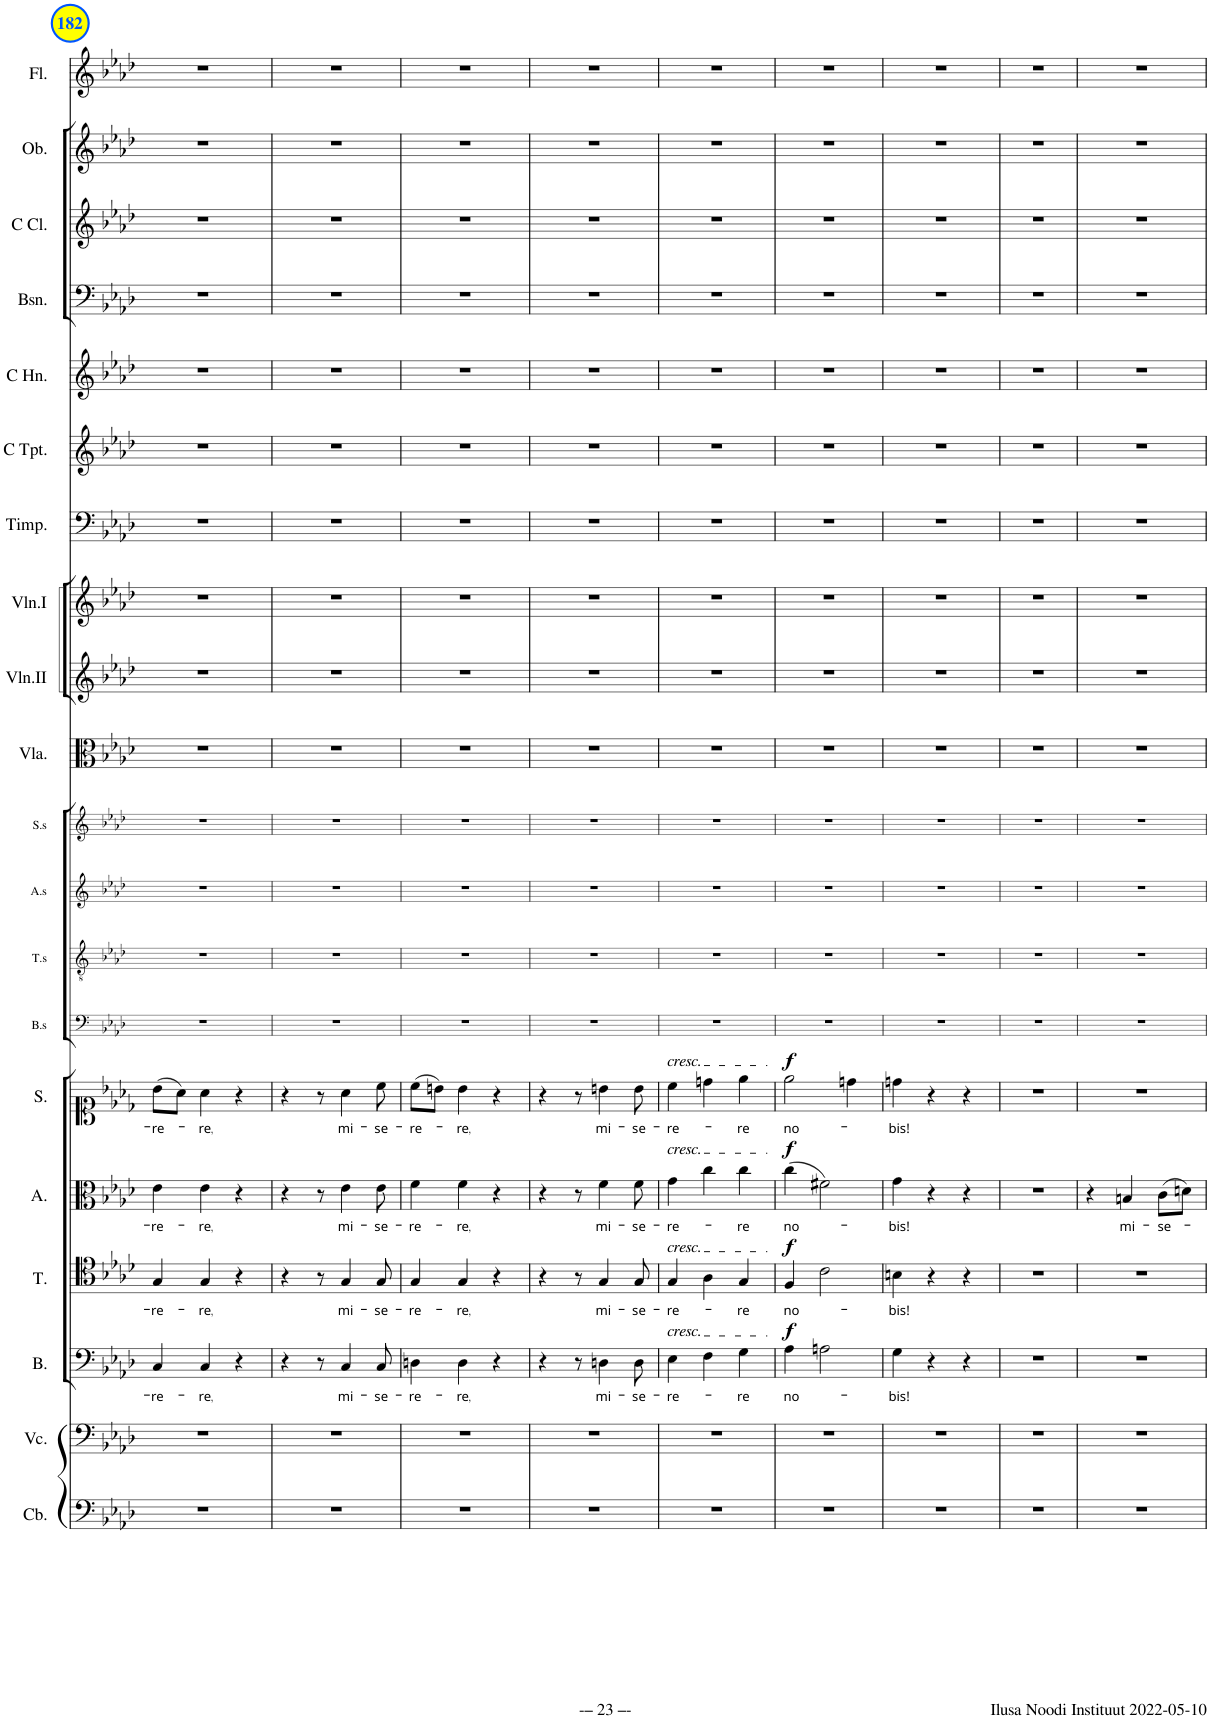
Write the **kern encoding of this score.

**kern	**kern	**kern	**text	**dynam	**kern	**text	**dynam	**kern	**text	**dynam	**kern	**text	**dynam	**kern	**kern	**kern	**kern	**kern	**kern	**kern	**kern	**kern	**kern	**kern	**kern	**kern	**kern
*part20	*part19	*part18	*part18	*part18	*part17	*part17	*part17	*part16	*part16	*part16	*part15	*part15	*part15	*part14	*part13	*part12	*part11	*part10	*part9	*part8	*part7	*part6	*part5	*part4	*part3	*part2	*part1
*staff20	*staff19	*staff18	*staff18	*staff18	*staff17	*staff17	*staff17	*staff16	*staff16	*staff16	*staff15	*staff15	*staff15	*staff14	*staff13	*staff12	*staff11	*staff10	*staff9	*staff8	*staff7	*staff6	*staff5	*staff4	*staff3	*staff2	*staff1
*I"Contrabass	*I"Violoncello	*I"B.	*	*	*I"T.	*	*	*I"A.	*	*	*I"S.	*	*	*I"Bass solo	*I"Tenor solo	*I"Alto solo	*I"Soprano solo	*I"Viola	*I"Violin II	*I"Violin I	*I"Timpani	*I"C Trumpet	*I"Horn in C	*I"Bassoon	*I"C Clarinet	*I"Oboe	*I"Flute
*I'Cb.	*I'Vc.	*I'B.	*	*	*I'T.	*	*	*I'A.	*	*	*I'S.	*	*	*I'B.s	*I'T.s	*I'A.s	*I'S.s	*I'Vla.	*I'Vln.II	*I'Vln.I	*I'Timp.	*I'C Tpt.	*	*I'Bsn.	*I'C Cl.	*I'Ob.	*I'Fl.
!!LO:PB:g=z
*clefF4	*clefF4	*clefF4	*	*	*clefC4	*	*	*clefC3	*	*	*clefC1	*	*	*clefF4	*clefGv2	*clefG2	*clefG2	*clefC3	*clefG2	*clefG2	*clefF4	*clefG2	*clefG2	*clefF4	*clefG2	*clefG2	*clefG2
*Trd7c12	*	*	*	*	*	*	*	*	*	*	*	*	*	*	*	*	*	*	*	*	*	*	*Trd7c12	*	*Trd1c2	*	*
*k[b-e-a-d-]	*k[b-e-a-d-]	*k[b-e-a-d-]	*	*	*k[b-e-a-d-]	*	*	*k[b-e-a-d-]	*	*	*k[b-e-a-d-]	*	*	*k[b-e-a-d-]	*k[b-e-a-d-]	*k[b-e-a-d-]	*k[b-e-a-d-]	*k[b-e-a-d-]	*k[b-e-a-d-]	*k[b-e-a-d-]	*k[b-e-a-d-]	*k[b-e-a-d-]	*k[b-e-a-d-]	*k[b-e-a-d-]	*k[b-e-a-d-]	*k[b-e-a-d-]	*k[b-e-a-d-]
*M3/4	*M3/4	*M3/4	*	*	*M3/4	*	*	*M3/4	*	*	*M3/4	*	*	*M3/4	*M3/4	*M3/4	*M3/4	*M3/4	*M3/4	*M3/4	*M3/4	*M3/4	*M3/4	*M3/4	*M3/4	*M3/4	*M3/4
=182	=182	=182	=182	=182	=182	=182	=182	=182	=182	=182	=182	=182	=182	=182	=182	=182	=182	=182	=182	=182	=182	=182	=182	=182	=182	=182	=182
!	!	!	!LO:LY:b	!	!	!LO:LY:b	!	!	!LO:LY:b	!	!	!LO:LY:b	!	!	!	!	!	!	!	!	!	!	!	!	!	!	!
2.r	2.r	4C/	-re-	.	4G/	-re-	.	4e-\	-re-	.	(8b-\L	-re-	.	2.r	2.r	2.r	2.r	2.r	2.r	2.r	2.r	2.r	2.r	2.r	2.r	2.r	2.r
.	.	.	.	.	.	.	.	.	.	.	8a-\J)	.	.	.	.	.	.	.	.	.	.	.	.	.	.	.	.
!	!	!	!LO:LY:b	!	!	!LO:LY:b	!	!	!LO:LY:b	!	!	!LO:LY:b	!	!	!	!	!	!	!	!	!	!	!	!	!	!	!
.	.	4C/	-re,	.	4G/	-re,	.	4e-\	-re,	.	4a-\	-re,	.	.	.	.	.	.	.	.	.	.	.	.	.	.	.
.	.	4r	.	.	4r	.	.	4r	.	.	4r	.	.	.	.	.	.	.	.	.	.	.	.	.	.	.	.
=183	=183	=183	=183	=183	=183	=183	=183	=183	=183	=183	=183	=183	=183	=183	=183	=183	=183	=183	=183	=183	=183	=183	=183	=183	=183	=183	=183
2.r	2.r	4r	.	.	4r	.	.	4r	.	.	4r	.	.	2.r	2.r	2.r	2.r	2.r	2.r	2.r	2.r	2.r	2.r	2.r	2.r	2.r	2.r
.	.	8r	.	.	8r	.	.	8r	.	.	8r	.	.	.	.	.	.	.	.	.	.	.	.	.	.	.	.
!	!	!	!LO:LY:b	!	!	!LO:LY:b	!	!	!LO:LY:b	!	!	!LO:LY:b	!	!	!	!	!	!	!	!	!	!	!	!	!	!	!
.	.	4C/	mi-	.	4G/	mi-	.	4e-\	mi-	.	4a-\	mi-	.	.	.	.	.	.	.	.	.	.	.	.	.	.	.
!	!	!	!LO:LY:b	!	!	!LO:LY:b	!	!	!LO:LY:b	!	!	!LO:LY:b	!	!	!	!	!	!	!	!	!	!	!	!	!	!	!
.	.	8C/	-se-	.	8G/	-se-	.	8e-\	-se-	.	8cc\	-se-	.	.	.	.	.	.	.	.	.	.	.	.	.	.	.
=184	=184	=184	=184	=184	=184	=184	=184	=184	=184	=184	=184	=184	=184	=184	=184	=184	=184	=184	=184	=184	=184	=184	=184	=184	=184	=184	=184
!	!	!	!LO:LY:b	!	!	!LO:LY:b	!	!	!LO:LY:b	!	!	!LO:LY:b	!	!	!	!	!	!	!	!	!	!	!	!	!	!	!
2.r	2.r	4Dn\	-re-	.	4G/	-re-	.	4f\	-re-	.	(8cc\L	-re-	.	2.r	2.r	2.r	2.r	2.r	2.r	2.r	2.r	2.r	2.r	2.r	2.r	2.r	2.r
.	.	.	.	.	.	.	.	.	.	.	8bn\J)	.	.	.	.	.	.	.	.	.	.	.	.	.	.	.	.
!	!	!	!LO:LY:b	!	!	!LO:LY:b	!	!	!LO:LY:b	!	!	!LO:LY:b	!	!	!	!	!	!	!	!	!	!	!	!	!	!	!
.	.	4D\	-re,	.	4G/	-re,	.	4f\	-re,	.	4b\	-re,	.	.	.	.	.	.	.	.	.	.	.	.	.	.	.
.	.	4r	.	.	4r	.	.	4r	.	.	4r	.	.	.	.	.	.	.	.	.	.	.	.	.	.	.	.
=185	=185	=185	=185	=185	=185	=185	=185	=185	=185	=185	=185	=185	=185	=185	=185	=185	=185	=185	=185	=185	=185	=185	=185	=185	=185	=185	=185
2.r	2.r	4r	.	.	4r	.	.	4r	.	.	4r	.	.	2.r	2.r	2.r	2.r	2.r	2.r	2.r	2.r	2.r	2.r	2.r	2.r	2.r	2.r
.	.	8r	.	.	8r	.	.	8r	.	.	8r	.	.	.	.	.	.	.	.	.	.	.	.	.	.	.	.
!	!	!	!LO:LY:b	!	!	!LO:LY:b	!	!	!LO:LY:b	!	!	!LO:LY:b	!	!	!	!	!	!	!	!	!	!	!	!	!	!	!
.	.	4Dn\	mi-	.	4G/	mi-	.	4f\	mi-	.	4bn\	mi-	.	.	.	.	.	.	.	.	.	.	.	.	.	.	.
!	!	!	!LO:LY:b	!	!	!LO:LY:b	!	!	!LO:LY:b	!	!	!LO:LY:b	!	!	!	!	!	!	!	!	!	!	!	!	!	!	!
.	.	8D\	-se-	.	8G/	-se-	.	8f\	-se-	.	8b\	-se-	.	.	.	.	.	.	.	.	.	.	.	.	.	.	.
=186	=186	=186	=186	=186	=186	=186	=186	=186	=186	=186	=186	=186	=186	=186	=186	=186	=186	=186	=186	=186	=186	=186	=186	=186	=186	=186	=186
!	!	!	!	!	!	!	!	!	!	!	!LO:TX:a:i:t=cresc.	!	!	!	!	!	!	!	!	!	!	!	!	!	!	!	!
!	!	!	!	!	!	!	!	!LO:TX:a:i:t=cresc.	!	!	!	!	!	!	!	!	!	!	!	!	!	!	!	!	!	!	!
!	!	!	!	!	!LO:TX:a:i:t=cresc.	!	!	!	!	!	!	!	!	!	!	!	!	!	!	!	!	!	!	!	!	!	!
!	!	!LO:TX:a:i:t=cresc.	!	!	!	!	!	!	!	!	!	!	!	!	!	!	!	!	!	!	!	!	!	!	!	!	!
!	!	!	!LO:LY:b	!	!	!LO:LY:b	!	!	!LO:LY:b	!	!	!LO:LY:b	!	!	!	!	!	!	!	!	!	!	!	!	!	!	!
2.r	2.r	4E-\	-re-	.	4G/	-re-	.	4g\	-re-	.	4cc\	-re-	.	2.r	2.r	2.r	2.r	2.r	2.r	2.r	2.r	2.r	2.r	2.r	2.r	2.r	2.r
.	.	4F\	.	.	4A-\	.	.	4cc\	.	.	4ddn\	.	.	.	.	.	.	.	.	.	.	.	.	.	.	.	.
!	!	!	!LO:LY:b	!	!	!LO:LY:b	!	!	!LO:LY:b	!	!	!LO:LY:b	!	!	!	!	!	!	!	!	!	!	!	!	!	!	!
.	.	4G\	-re	.	4G/	-re	.	4cc\	-re	.	4ee-\	-re	.	.	.	.	.	.	.	.	.	.	.	.	.	.	.
=187	=187	=187	=187	=187	=187	=187	=187	=187	=187	=187	=187	=187	=187	=187	=187	=187	=187	=187	=187	=187	=187	=187	=187	=187	=187	=187	=187
!	!	!	!LO:LY:b	!LO:DY:a	!	!LO:LY:b	!LO:DY:a	!	!LO:LY:b	!LO:DY:a	!	!LO:LY:b	!LO:DY:a	!	!	!	!	!	!	!	!	!	!	!	!	!	!
2.r	2.r	4A-\	no-	f	4F/	no-	f	(4cc\	no-	f	2ee-\	no-	f	2.r	2.r	2.r	2.r	2.r	2.r	2.r	2.r	2.r	2.r	2.r	2.r	2.r	2.r
.	.	2An\	.	.	2c\	.	.	2f#X\)	.	.	.	.	.	.	.	.	.	.	.	.	.	.	.	.	.	.	.
.	.	.	.	.	.	.	.	.	.	.	4ddn\	.	.	.	.	.	.	.	.	.	.	.	.	.	.	.	.
=188	=188	=188	=188	=188	=188	=188	=188	=188	=188	=188	=188	=188	=188	=188	=188	=188	=188	=188	=188	=188	=188	=188	=188	=188	=188	=188	=188
!	!	!	!LO:LY:b	!	!	!LO:LY:b	!	!	!LO:LY:b	!	!	!LO:LY:b	!	!	!	!	!	!	!	!	!	!	!	!	!	!	!
2.r	2.r	4G\	-bis!	.	4Bn\	-bis!	.	4g\	-bis!	.	4ddn\	-bis!	.	2.r	2.r	2.r	2.r	2.r	2.r	2.r	2.r	2.r	2.r	2.r	2.r	2.r	2.r
.	.	4r	.	.	4r	.	.	4r	.	.	4r	.	.	.	.	.	.	.	.	.	.	.	.	.	.	.	.
.	.	4r	.	.	4r	.	.	4r	.	.	4r	.	.	.	.	.	.	.	.	.	.	.	.	.	.	.	.
=189	=189	=189	=189	=189	=189	=189	=189	=189	=189	=189	=189	=189	=189	=189	=189	=189	=189	=189	=189	=189	=189	=189	=189	=189	=189	=189	=189
2.r	2.r	2.r	.	.	2.r	.	.	2.r	.	.	2.r	.	.	2.r	2.r	2.r	2.r	2.r	2.r	2.r	2.r	2.r	2.r	2.r	2.r	2.r	2.r
=190	=190	=190	=190	=190	=190	=190	=190	=190	=190	=190	=190	=190	=190	=190	=190	=190	=190	=190	=190	=190	=190	=190	=190	=190	=190	=190	=190
2.r	2.r	2.r	.	.	2.r	.	.	4r	.	.	2.r	.	.	2.r	2.r	2.r	2.r	2.r	2.r	2.r	2.r	2.r	2.r	2.r	2.r	2.r	2.r
!	!	!	!	!	!	!	!	!	!LO:LY:b	!	!	!	!	!	!	!	!	!	!	!	!	!	!	!	!	!	!
.	.	.	.	.	.	.	.	4Bn/	mi-	.	.	.	.	.	.	.	.	.	.	.	.	.	.	.	.	.	.
!	!	!	!	!	!	!	!	!	!LO:LY:b	!	!	!	!	!	!	!	!	!	!	!	!	!	!	!	!	!	!
.	.	.	.	.	.	.	.	(8c\L	-se-	.	.	.	.	.	.	.	.	.	.	.	.	.	.	.	.	.	.
.	.	.	.	.	.	.	.	8dn\J)	.	.	.	.	.	.	.	.	.	.	.	.	.	.	.	.	.	.	.
=	=	=	=	=	=	=	=	=	=	=	=	=	=	=	=	=	=	=	=	=	=	=	=	=	=	=	=
*-	*-	*-	*-	*-	*-	*-	*-	*-	*-	*-	*-	*-	*-	*-	*-	*-	*-	*-	*-	*-	*-	*-	*-	*-	*-	*-	*-
